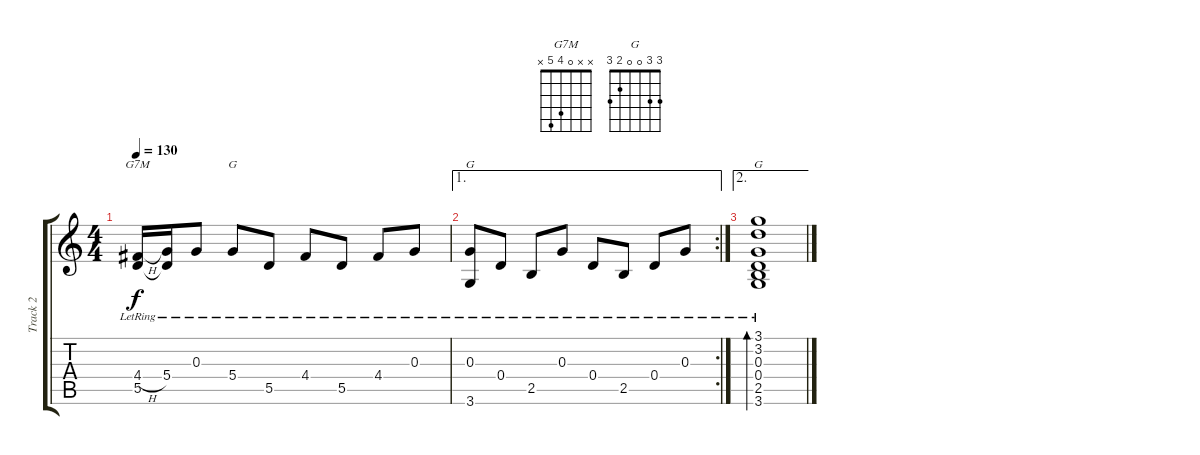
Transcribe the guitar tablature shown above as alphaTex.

\track ("Track 2" "Track 2") {instrument acousticguitarsteel}
\staff {score tabs}
\tuning (E4 B3 G3 D3 A2 E2) {hide}
\chord ("G7M" x x 0 4 5 x)
\chord ("G" x x 0 5 5 x)
\chord ("G" x x 0 0 2 3)
\chord ("G" 3 3 0 0 2 3)
\ts (4 4)
\tempo 130
\clef g2
\ks c
(4.4{h} 5.5{lr}).16{ch "G7M" dy f} (5.4{lr} 5.5{t}).16 0.3{lr}.8 5.4{lr}.8{ch "G"} 5.5{lr}.8 4.4{lr}.8 5.5{lr}.8 4.4{lr}.8 0.3{lr}.8 |
\ae 1
\rc 2
(0.3{lr} 3.6{lr}).8{ch "G"} 0.4{lr}.8 2.5{lr}.8 0.3{lr}.8 0.4{lr}.8 2.5{lr}.8 0.4{lr}.8 0.3{lr}.8 |
\ae 2
(3.1{lr} 3.2{lr} 0.3{lr} 0.4{lr} 2.5{lr} 3.6{lr}).1{bd 240 ch "G"}
